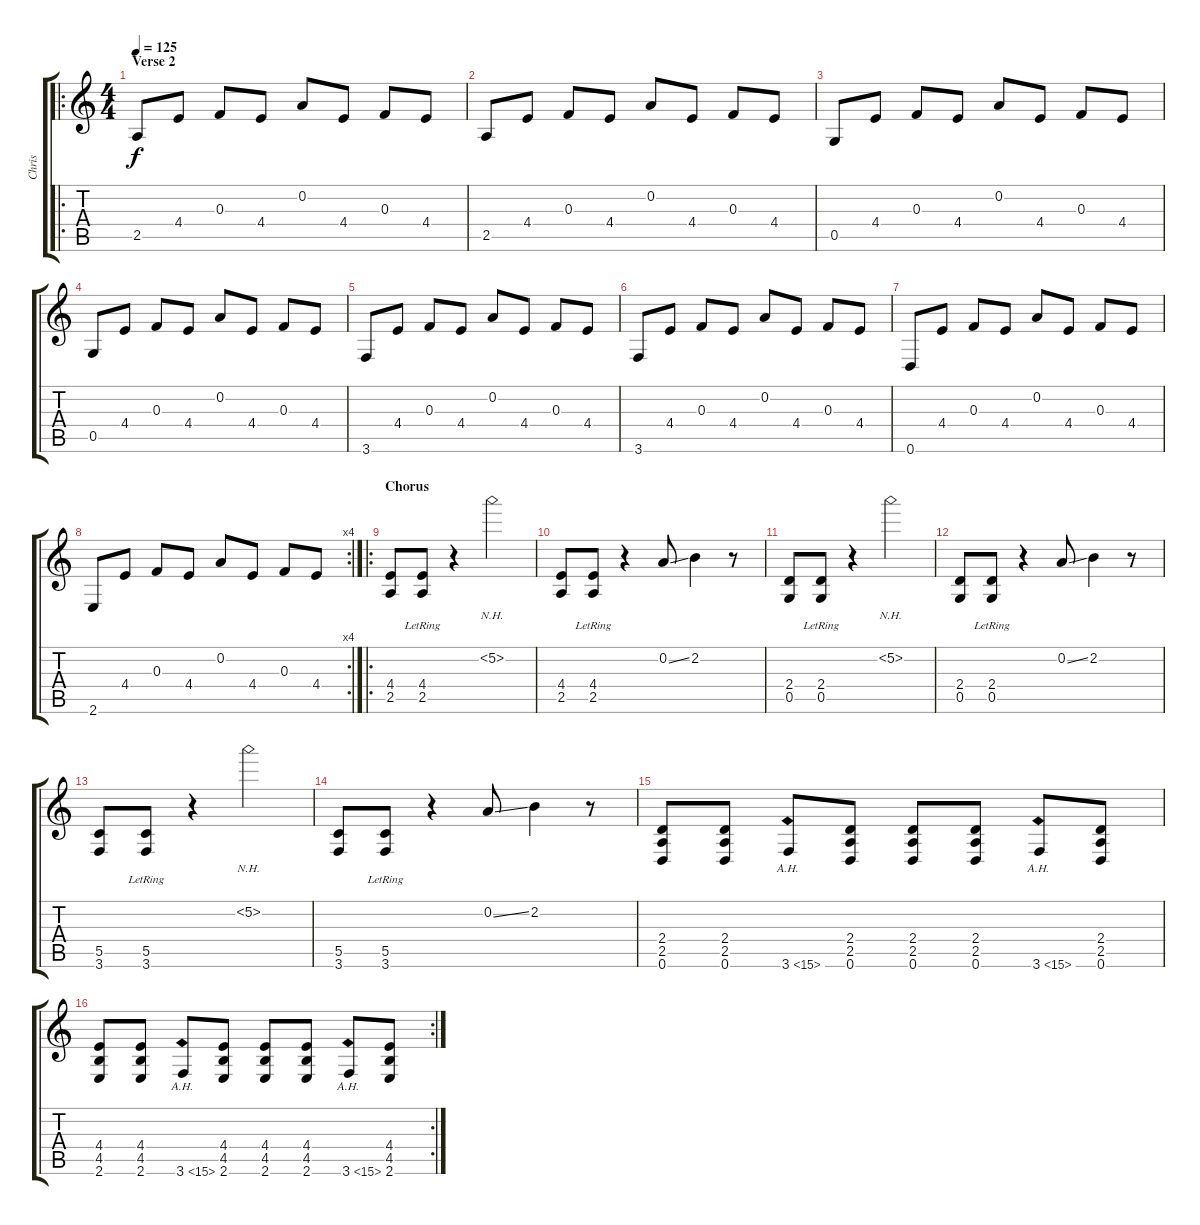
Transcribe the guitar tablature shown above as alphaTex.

\track ("Chris" "Chris") {instrument electricguitarjazz}
\staff {score tabs}
\tuning (D4 A3 F3 C3 G2 D2) {hide}
\ro
\ts (4 4)
\section ("" "Verse 2")
\tempo 125
\clef g2
\ks c
2.5.8{dy f instrument acousticguitarnylon} 4.4.8 0.3.8 4.4.8 0.2.8 4.4.8 0.3.8 4.4.8 |
2.5.8 4.4.8 0.3.8 4.4.8 0.2.8 4.4.8 0.3.8 4.4.8 |
0.5.8 4.4.8 0.3.8 4.4.8 0.2.8 4.4.8 0.3.8 4.4.8 |
0.5.8 4.4.8 0.3.8 4.4.8 0.2.8 4.4.8 0.3.8 4.4.8 |
3.6.8 4.4.8 0.3.8 4.4.8 0.2.8 4.4.8 0.3.8 4.4.8 |
3.6.8 4.4.8 0.3.8 4.4.8 0.2.8 4.4.8 0.3.8 4.4.8 |
0.6.8 4.4.8 0.3.8 4.4.8 0.2.8 4.4.8 0.3.8 4.4.8 |
\rc 4
2.6.8 4.4.8 0.3.8 4.4.8 0.2.8 4.4.8 0.3.8 4.4.8 |
\ro
\section ("" "Chorus")
(4.4 2.5).8 (4.4{lr} 2.5{lr}).8 r.4 5.2{nh}.2 |
(4.4 2.5).8 (4.4{lr} 2.5{lr}).8 r.4 0.2{ss}.8 2.2.4 r.8 |
(2.4 0.5).8 (2.4{lr} 0.5{lr}).8 r.4 5.2{nh}.2 |
(2.4 0.5).8 (2.4{lr} 0.5{lr}).8 r.4 0.2{ss}.8 2.2.4 r.8 |
(5.5 3.6).8 (5.5{lr} 3.6).8 r.4 5.2{nh}.2 |
(5.5 3.6).8 (5.5{lr} 3.6).8 r.4 0.2{ss}.8 2.2.4 r.8 |
(2.4 2.5 0.6).8 (2.4 2.5 0.6).8 3.6{ah 12}.8 (2.4 2.5 0.6).8 (2.4 2.5 0.6).8 (2.4 2.5 0.6).8 3.6{ah 12}.8 (2.4 2.5 0.6).8 |
\rc 2
(4.4 4.5 2.6).8 (4.4 4.5 2.6).8 3.6{ah 12}.8 (4.4 4.5 2.6).8 (4.4 4.5 2.6).8 (4.4 4.5 2.6).8 3.6{ah 12}.8 (4.4 4.5 2.6).8
